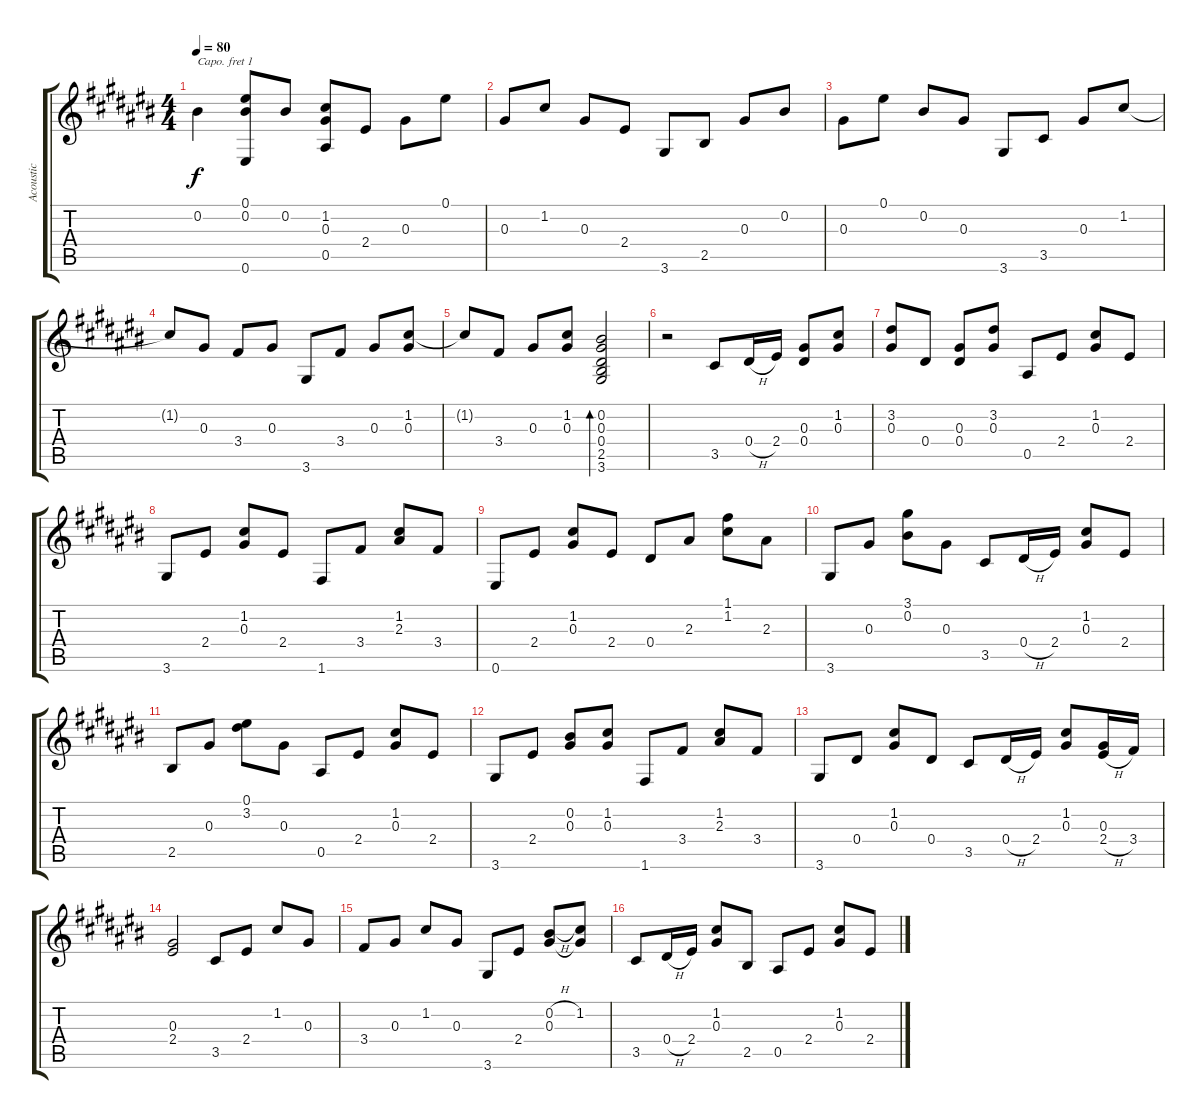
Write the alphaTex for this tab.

\track ("Acoustic" "Acoustic") {instrument acousticguitarsteel}
\staff {score tabs}
\capo 1
\tuning (E4 B3 G3 D3 A2 E2) {hide}
\ts (4 4)
\tempo 80
\clef g2
\ks c#
0.2.4{dy f} (0.1 0.2 0.6).8 0.2.8 (1.2 0.3 0.5).8 2.4.8 0.3.8 0.1.8 |
0.3.8 1.2.8 0.3.8 2.4.8 3.6.8 2.5.8 0.3.8 0.2.8 |
0.3.8 0.1.8 0.2.8 0.3.8 3.6.8 3.5.8 0.3.8 1.2.8 |
1.2{t}.8 0.3.8 3.4.8 0.3.8 3.6.8 3.4.8 0.3.8 (1.2 0.3).8 |
1.2{t}.8 3.4.8 0.3.8 (1.2 0.3).8 (0.2 0.3 0.4 2.5 3.6).2{bd 120} |
r.2 3.5.8 0.4{h}.16 2.4.16 (0.3 0.4).8 (1.2 0.3).8 |
(3.2 0.3).8 0.4.8 (0.3 0.4).8 (3.2 0.3).8 0.5.8 2.4.8 (1.2 0.3).8 2.4.8 |
3.6.8 2.4.8 (1.2 0.3).8 2.4.8 1.6.8 3.4.8 (1.2 2.3).8 3.4.8 |
0.6.8 2.4.8 (1.2 0.3).8 2.4.8 0.4.8 2.3.8 (1.1 1.2).8 2.3.8 |
3.6.8 0.3.8 (3.1 0.2).8 0.3.8 3.5.8 0.4{h}.16 2.4.16 (1.2 0.3).8 2.4.8 |
2.5.8 0.3.8 (0.1 3.2).8 0.3.8 0.5.8 2.4.8 (1.2 0.3).8 2.4.8 |
3.6.8 2.4.8 (0.2 0.3).8 (1.2 0.3).8 1.6.8 3.4.8 (1.2 2.3).8 3.4.8 |
3.6.8 0.4.8 (1.2 0.3).8 0.4.8 3.5.8 0.4{h}.16 2.4.16 (1.2 0.3).8 (0.3 2.4{h}).16 3.4.16 |
(0.3 2.4).2 3.5.8 2.4.8 1.2.8 0.3.8 |
3.4.8 0.3.8 1.2.8 0.3.8 3.6.8 2.4.8 (0.2{h} 0.3).8 (1.2 0.3{t}).8 |
3.5.8 0.4{h}.16 2.4.16 (1.2 0.3).8 2.5.8 0.5.8 2.4.8 (1.2 0.3).8 2.4.8
